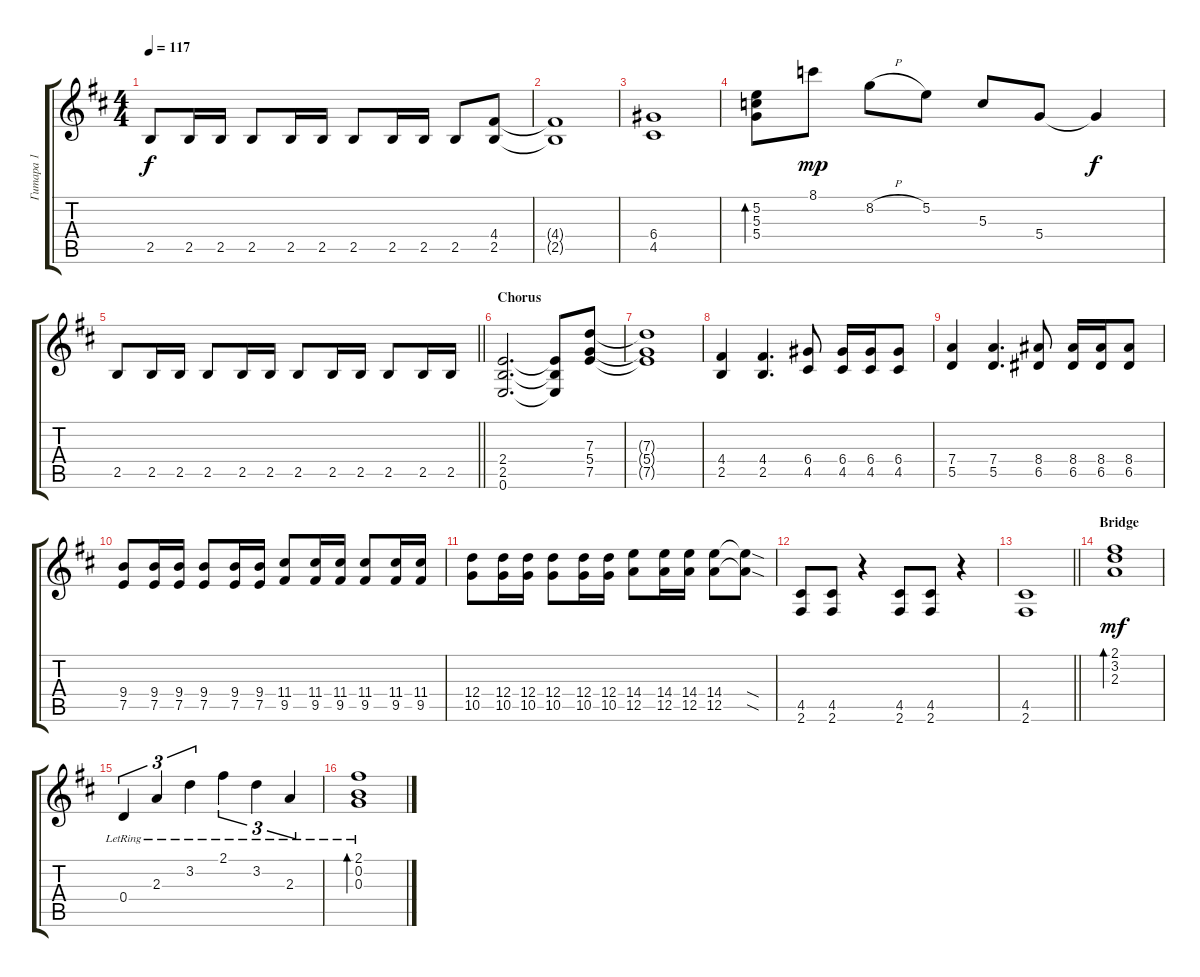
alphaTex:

\track ("Гитара 1" "Гитара 1") {instrument distortionguitar}
\staff {score tabs}
\tuning (E4 B3 G3 D3 A2 E2) {hide}
\ts (4 4)
\tempo 117
\clef g2
\ks d
2.5.8{dy f} 2.5.16 2.5.16 2.5.8 2.5.16 2.5.16 2.5.8 2.5.16 2.5.16 2.5.8 (4.4 2.5).8 |
(4.4{t} 2.5{t}).1 |
(6.4 4.5).1 |
(5.2 5.3 5.4).8{bd 240} 8.1.8{dy mp} 8.2{h}.8 5.2.8 5.3.8 5.4.8 5.4{t}.4{dy f} |
\barLineRight lightlight
2.5.8 2.5.16 2.5.16 2.5.8 2.5.16 2.5.16 2.5.8 2.5.16 2.5.16 2.5.8 2.5.16 2.5.16 |
\section ("" "Chorus")
(2.4 2.5 0.6).2{d} (2.4{t} 2.5{t} 0.6{t}).8 (7.3 5.4 7.5).8 |
(7.3{t} 5.4{t} 7.5{t}).1 |
(4.4 2.5).4 (4.4 2.5).4{d} (6.4 4.5).8 (6.4 4.5).16 (6.4 4.5).16 (6.4 4.5).8 |
(7.4 5.5).4 (7.4 5.5).4{d} (8.4 6.5).8 (8.4 6.5).16 (8.4 6.5).16 (8.4 6.5).8 |
(9.4 7.5).8 (9.4 7.5).16 (9.4 7.5).16 (9.4 7.5).8 (9.4 7.5).16 (9.4 7.5).16 (11.4 9.5).8 (11.4 9.5).16 (11.4 9.5).16 (11.4 9.5).8 (11.4 9.5).16 (11.4 9.5).16 |
(12.4 10.5).8 (12.4 10.5).16 (12.4 10.5).16 (12.4 10.5).8 (12.4 10.5).16 (12.4 10.5).16 (14.4 12.5).8 (14.4 12.5).16 (14.4 12.5).16 (14.4 12.5).8 (14.4{sod t} 12.5{sod t}).8 |
(4.5 2.6).8 (4.5 2.6).8 r.4 (4.5 2.6).8 (4.5 2.6).8 r.4 |
\barLineRight lightlight
(4.5 2.6).1 |
\section ("" "Bridge")
(2.1 3.2 2.3).1{bd 240 dy mf instrument electricguitarclean} |
0.4{lr}.4{tu (3 2)} 2.3{lr}.4{tu (3 2)} 3.2{lr}.4{tu (3 2)} 2.1{lr}.4{tu (3 2)} 3.2{lr}.4{tu (3 2)} 2.3{lr}.4{tu (3 2)} |
(2.1 0.2{lr} 0.3{lr}).1{bd 240}
